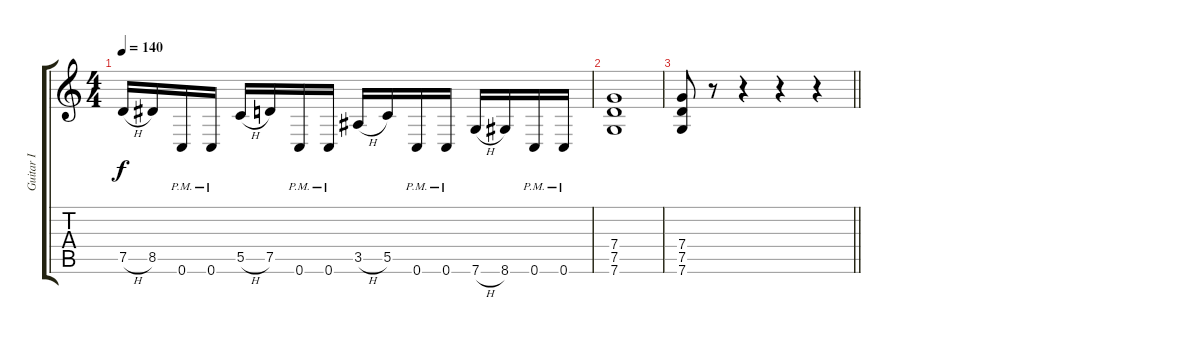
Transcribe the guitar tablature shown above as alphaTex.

\track ("Guitar I" "Guitar I") {instrument distortionguitar}
\staff {score tabs}
\tuning (D4 A3 F3 C3 G2 C2) {hide}
\ts (4 4)
\tempo 140
\clef g2
\ks c
7.5{h}.16{dy f} 8.5.16 0.6{pm}.16 0.6{pm}.16 5.5{h}.16 7.5.16 0.6{pm}.16 0.6{pm}.16 3.5{h}.16 5.5.16 0.6{pm}.16 0.6{pm}.16 7.6{h}.16 8.6.16 0.6{pm}.16 0.6{pm}.16 |
(7.4 7.5 7.6).1 |
\barLineRight lightlight
(7.4 7.5 7.6).8 r.8 r.4 r.4 r.4
